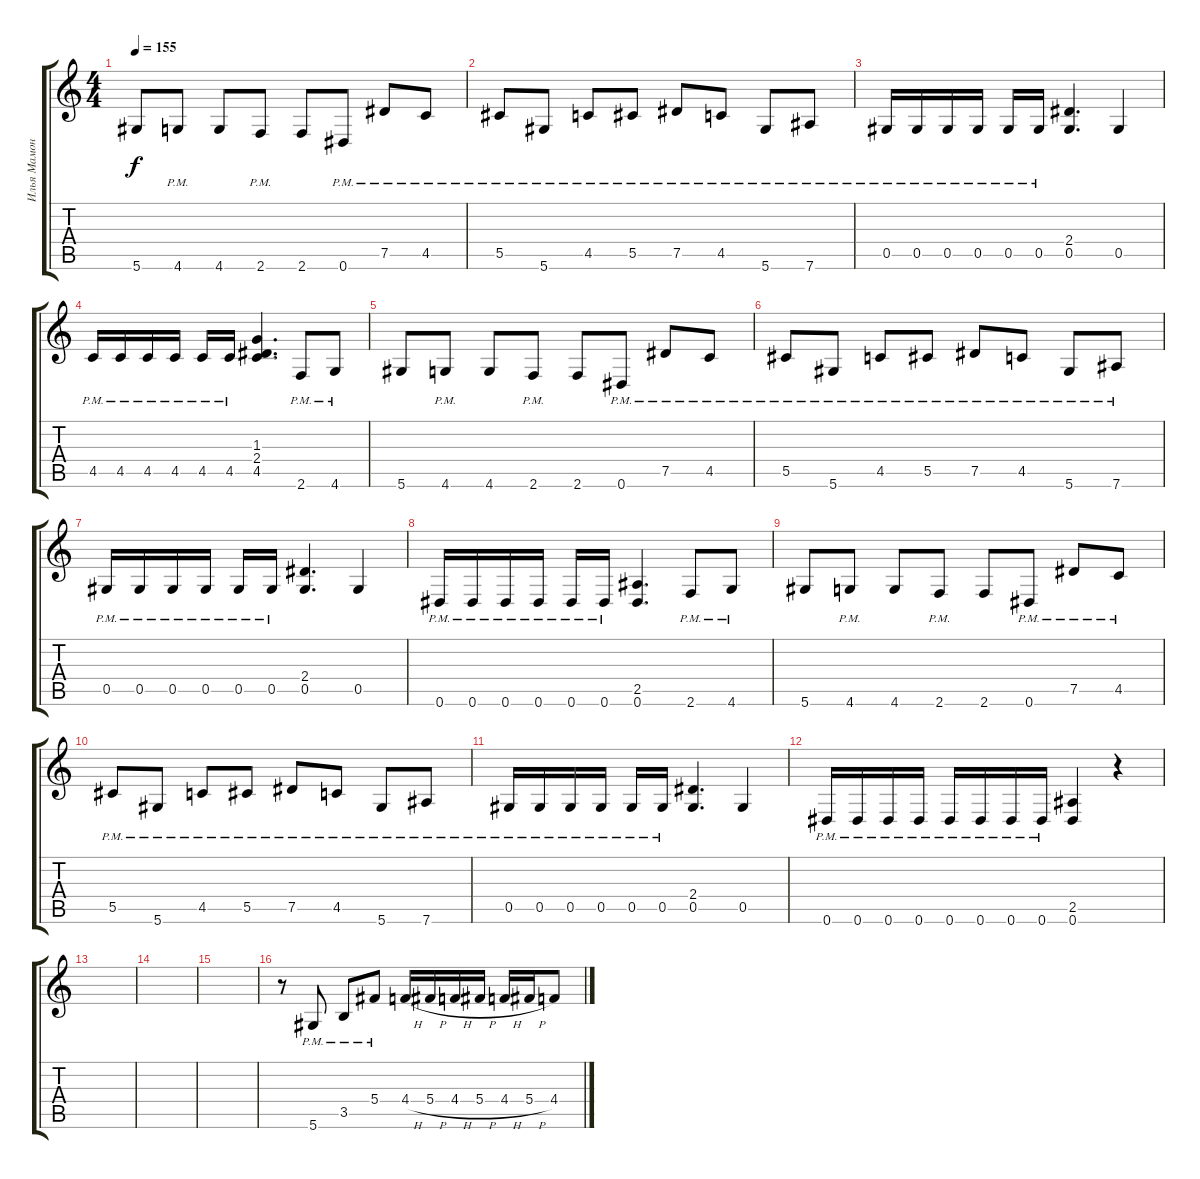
\track ("Илья Мамонтов" "Илья Мамон") {instrument distortionguitar}
\staff {score tabs}
\tuning (Eb4 Bb3 Gb3 Db3 Ab2 Eb2) {hide}
\ts (4 4)
\tempo 155
\clef g2
\ks c
5.6.8{dy f} 4.6{pm}.8 4.6.8 2.6{pm}.8 2.6.8 0.6{pm}.8 7.5{pm}.8 4.5{pm}.8 |
5.5{pm}.8 5.6{pm}.8 4.5{pm}.8 5.5{pm}.8 7.5{pm}.8 4.5{pm}.8 5.6{pm}.8 7.6{pm}.8 |
0.5{pm}.16 0.5{pm}.16 0.5{pm}.16 0.5{pm}.16 0.5{pm}.16 0.5{pm}.16 (2.4 0.5).4{d} 0.5.4 |
4.5{pm}.16 4.5{pm}.16 4.5{pm}.16 4.5{pm}.16 4.5{pm}.16 4.5{pm}.16 (1.3 2.4 4.5).4{d} 2.6{pm}.8 4.6{pm}.8 |
5.6.8 4.6{pm}.8 4.6.8 2.6{pm}.8 2.6.8 0.6{pm}.8 7.5{pm}.8 4.5{pm}.8 |
5.5{pm}.8 5.6{pm}.8 4.5{pm}.8 5.5{pm}.8 7.5{pm}.8 4.5{pm}.8 5.6{pm}.8 7.6{pm}.8 |
0.5{pm}.16 0.5{pm}.16 0.5{pm}.16 0.5{pm}.16 0.5{pm}.16 0.5{pm}.16 (2.4 0.5).4{d} 0.5.4 |
0.6{pm}.16 0.6{pm}.16 0.6{pm}.16 0.6{pm}.16 0.6{pm}.16 0.6{pm}.16 (2.5 0.6).4{d} 2.6{pm}.8 4.6{pm}.8 |
5.6.8 4.6{pm}.8 4.6.8 2.6{pm}.8 2.6.8 0.6{pm}.8 7.5{pm}.8 4.5{pm}.8 |
5.5{pm}.8 5.6{pm}.8 4.5{pm}.8 5.5{pm}.8 7.5{pm}.8 4.5{pm}.8 5.6{pm}.8 7.6{pm}.8 |
0.5{pm}.16 0.5{pm}.16 0.5{pm}.16 0.5{pm}.16 0.5{pm}.16 0.5{pm}.16 (2.4 0.5).4{d} 0.5.4 |
0.6{pm}.16 0.6{pm}.16 0.6{pm}.16 0.6{pm}.16 0.6{pm}.16 0.6{pm}.16 0.6{pm}.16 0.6{pm}.16 (2.5 0.6).4 r.4 |
|
|
|
r.8 5.6{pm}.8 3.5{pm}.8 5.4{pm}.8 4.4{h}.16 5.4{h}.16 4.4{h}.16 5.4{h}.16 4.4{h}.16 5.4{h}.16 4.4.8
